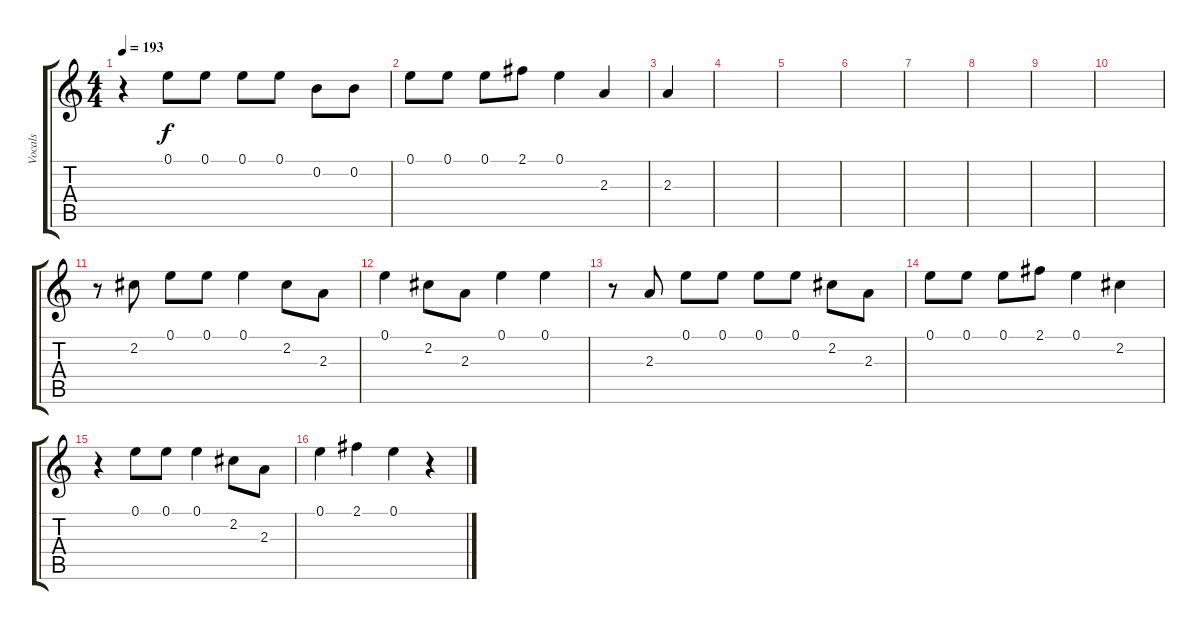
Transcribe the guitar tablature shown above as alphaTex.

\track ("Vocals" "Vocals") {instrument overdrivenguitar}
\staff {score tabs}
\tuning (E4 B3 G3 D3 A2 E2) {hide}
\ts (4 4)
\tempo 193
\clef g2
\ks c
r.4{dy f} 0.1.8 0.1.8 0.1.8 0.1.8 0.2.8 0.2.8 |
0.1.8 0.1.8 0.1.8 2.1.8 0.1.4 2.3.4 |
2.3.4 |
|
|
|
|
|
|
|
r.8 2.2.8 0.1.8 0.1.8 0.1.4 2.2.8 2.3.8 |
0.1.4 2.2.8 2.3.8 0.1.4 0.1.4 |
r.8 2.3.8 0.1.8 0.1.8 0.1.8 0.1.8 2.2.8 2.3.8 |
0.1.8 0.1.8 0.1.8 2.1.8 0.1.4 2.2.4 |
r.4 0.1.8 0.1.8 0.1.4 2.2.8 2.3.8 |
0.1.4 2.1.4 0.1.4 r.4
